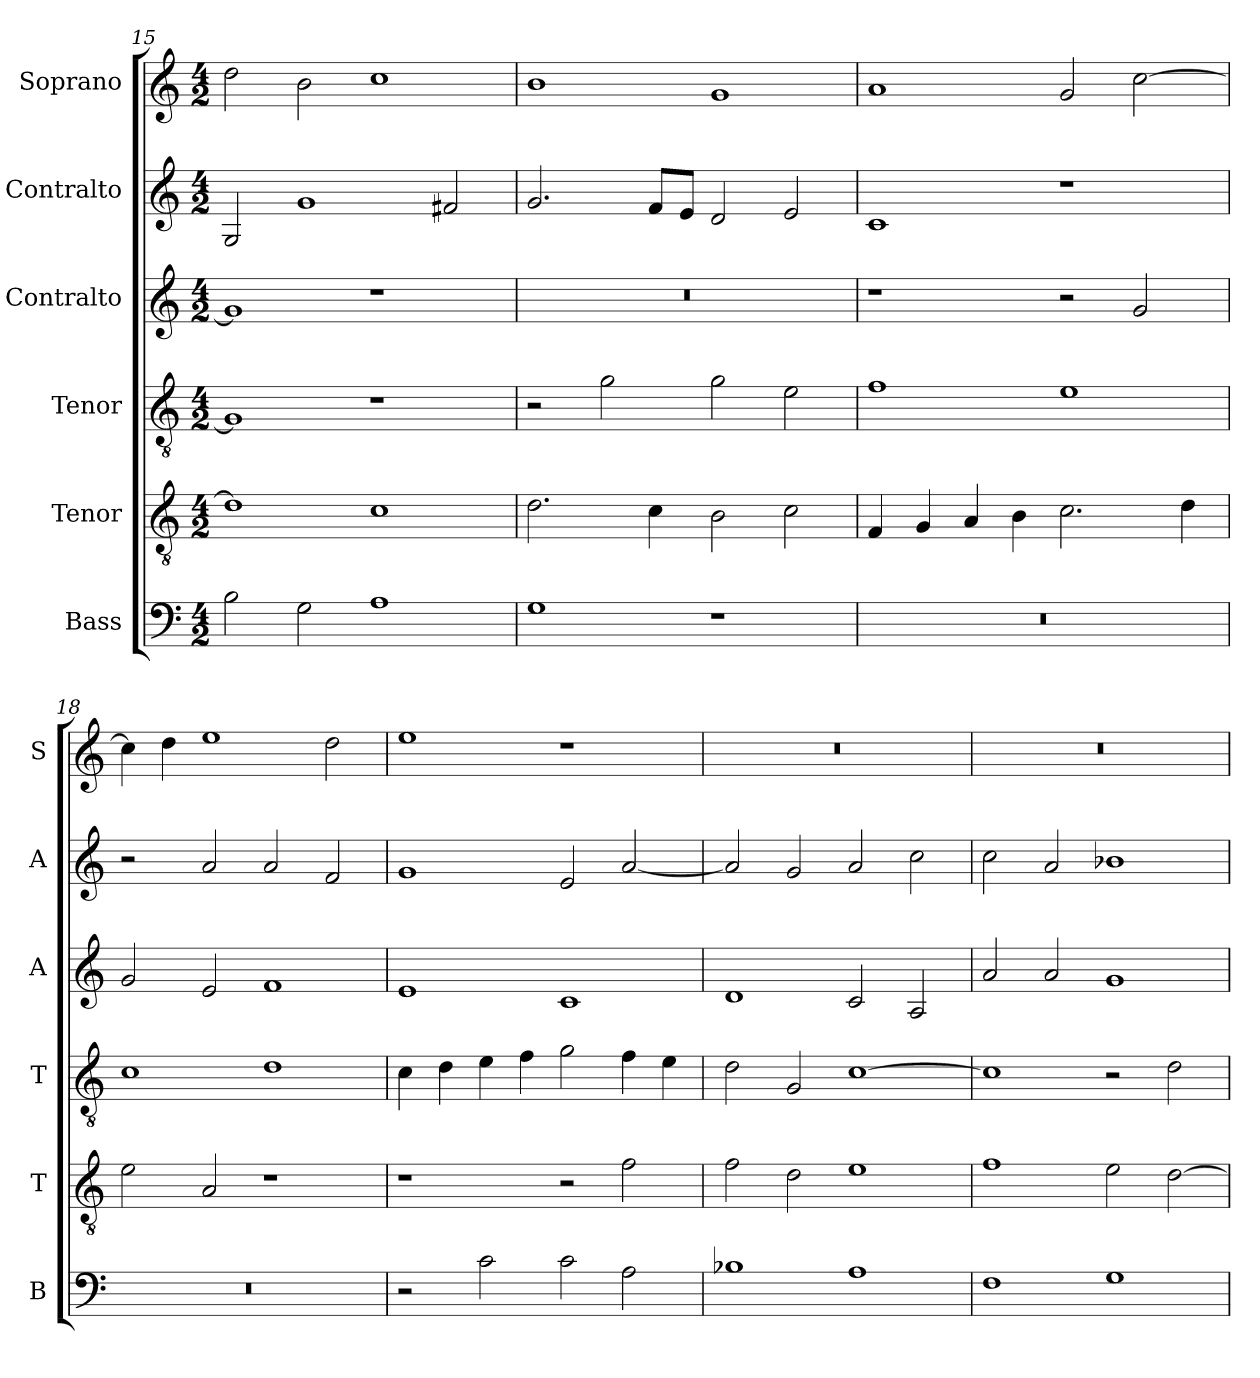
**kern	**kern	**kern	**kern	**kern	**kern
*part6	*part5	*part4	*part3	*part2	*part1
*staff6	*staff5	*staff4	*staff3	*staff2	*staff1
*I"Bass	*I"Tenor	*I"Tenor	*I"Contralto	*I"Contralto	*I"Soprano
*I'B	*I'T	*I'T	*I'A	*I'A	*I'S
*clefF4	*clefGv2	*clefGv2	*clefG2	*clefG2	*clefG2
*k[]	*k[]	*k[]	*k[]	*k[]	*k[]
*G:mix	*G:mix	*G:mix	*G:mix	*G:mix	*G:mix
*M4/2	*M4/2	*M4/2	*M4/2	*M4/2	*M4/2
=15	=15	=15	=15	=15	=15
2B	1d]	1G]	1g]	2G	2dd
2G	.	.	.	1g	2b
1A	1c	1r	1r	.	1cc
.	.	.	.	2f#X	.
=16	=16	=16	=16	=16	=16
1G	2.d	2r	0r	2.g	1b
.	.	2g	.	.	.
.	4c	.	.	8f/L	.
.	.	.	.	8e/J	.
1r	2B	2g	.	2d	1g
.	2c	2e	.	2e	.
=17	=17	=17	=17	=17	=17
0r	4F	1f	1r	1c	1a
.	4G	.	.	.	.
.	4A	.	.	.	.
.	4B	.	.	.	.
.	2.c	1e	2r	1r	2g
.	.	.	2g	.	[2cc
.	4d	.	.	.	.
=18	=18	=18	=18	=18	=18
0r	2e	1c	2g	2r	4cc]
.	.	.	.	.	4dd
.	2A	.	2e	2a	1ee
.	1r	1d	1f	2a	.
.	.	.	.	2f	2dd
=19	=19	=19	=19	=19	=19
2r	1r	4c	1e	1g	1ee
.	.	4d	.	.	.
2c	.	4e	.	.	.
.	.	4f	.	.	.
2c	2r	2g	1c	2e	1r
2A	2f	4f	.	[2a	.
.	.	4e	.	.	.
=20	=20	=20	=20	=20	=20
1B-X	2f	2d	1d	2a]	0r
.	2d	2G	.	2g	.
1A	1e	[1c	2c	2a	.
.	.	.	2A	2cc	.
=21	=21	=21	=21	=21	=21
1F	1f	1c]	2a	2cc	0r
.	.	.	2a	2a	.
1G	2e	2r	1g	1b-X	.
.	[2d	2d	.	.	.
=	=	=	=	=	=
*-	*-	*-	*-	*-	*-
